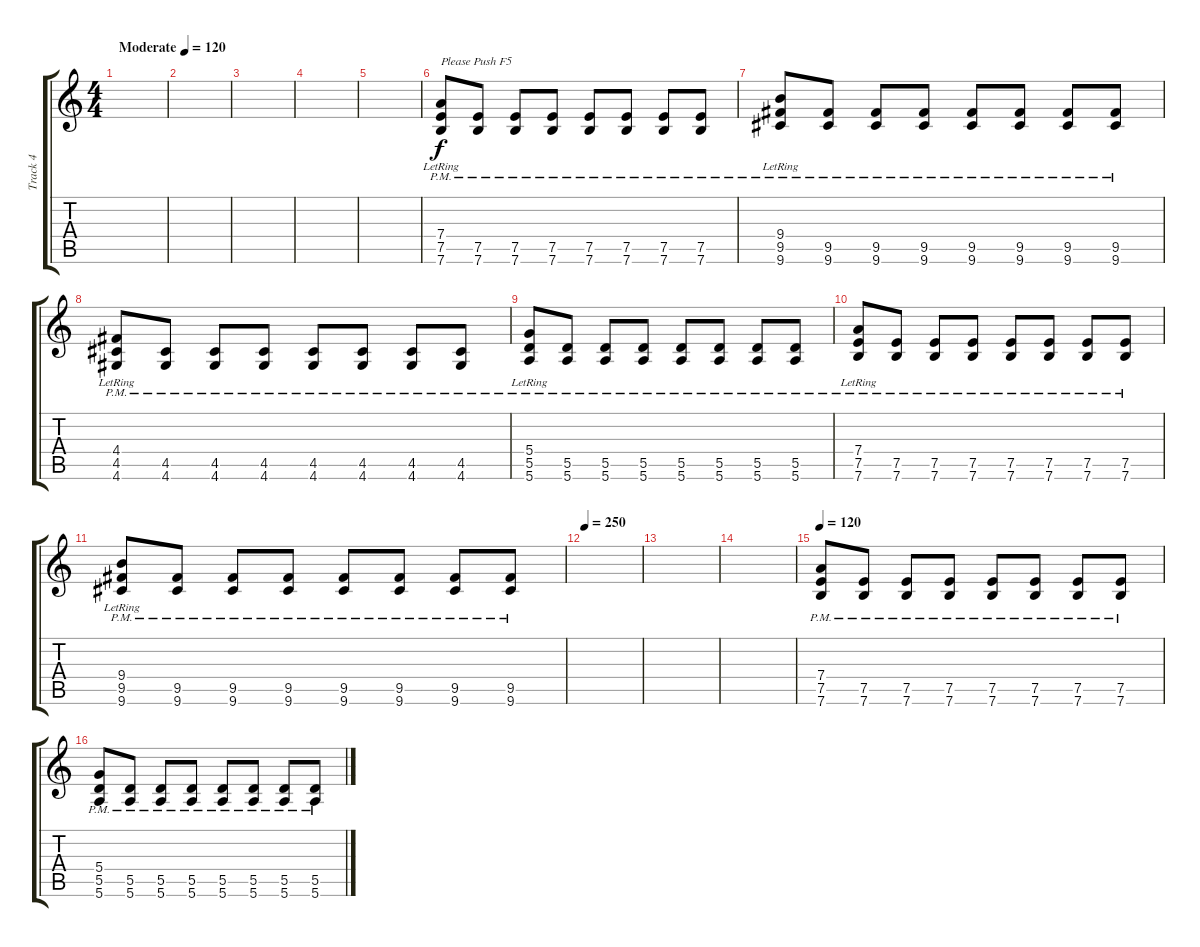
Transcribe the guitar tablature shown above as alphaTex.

\track ("Track 4" "Track 4") {instrument distortionguitar}
\staff {score tabs}
\tuning (E4 B3 G3 D3 A2 E2) {hide}
\ts (4 4)
\tempo (120 "Moderate")
\clef g2
\ks c
|
|
|
|
|
(7.4{pm lr} 7.5{pm lr} 7.6{lr}).8{txt "Please Push F5"} (7.5{pm} 7.6).8 (7.5{pm} 7.6).8 (7.5{pm} 7.6).8 (7.5{pm} 7.6).8 (7.5{pm} 7.6).8 (7.5{pm} 7.6).8 (7.5{pm} 7.6).8 |
(9.4{pm lr} 9.5{pm lr} 9.6{lr}).8 (9.5{pm} 9.6).8 (9.5{pm} 9.6).8 (9.5{pm} 9.6).8 (9.5{pm} 9.6).8 (9.5{pm} 9.6).8 (9.5{pm} 9.6).8 (9.5{pm} 9.6).8 |
(4.4{pm lr} 4.5{pm lr} 4.6{lr}).8 (4.5{pm} 4.6).8 (4.5{pm} 4.6).8 (4.5{pm} 4.6).8 (4.5{pm} 4.6).8 (4.5{pm} 4.6).8 (4.5{pm} 4.6).8 (4.5{pm} 4.6).8 |
(5.4{pm lr} 5.5{pm lr} 5.6{lr}).8 (5.5{pm} 5.6).8 (5.5{pm} 5.6).8 (5.5{pm} 5.6).8 (5.5{pm} 5.6).8 (5.5{pm} 5.6).8 (5.5{pm} 5.6).8 (5.5{pm} 5.6).8 |
(7.4{pm lr} 7.5{pm lr} 7.6{lr}).8 (7.5{pm} 7.6).8 (7.5{pm} 7.6).8 (7.5{pm} 7.6).8 (7.5{pm} 7.6).8 (7.5{pm} 7.6).8 (7.5{pm} 7.6).8 (7.5{pm} 7.6).8 |
(9.4{pm lr} 9.5{pm lr} 9.6{lr}).8 (9.5{pm} 9.6).8 (9.5{pm} 9.6).8 (9.5{pm} 9.6).8 (9.5{pm} 9.6).8 (9.5{pm} 9.6).8 (9.5{pm} 9.6).8 (9.5{pm} 9.6).8 |
\tempo 250
|
|
|
\tempo 110
\tempo 120
(7.4{pm} 7.5{pm} 7.6).8 (7.5{pm} 7.6).8 (7.5{pm} 7.6).8 (7.5{pm} 7.6).8 (7.5{pm} 7.6).8 (7.5{pm} 7.6).8 (7.5{pm} 7.6).8 (7.5{pm} 7.6).8 |
(5.4{pm} 5.5{pm} 5.6).8 (5.5{pm} 5.6).8 (5.5{pm} 5.6).8 (5.5{pm} 5.6).8 (5.5{pm} 5.6).8 (5.5{pm} 5.6).8 (5.5{pm} 5.6).8 (5.5{pm} 5.6).8
